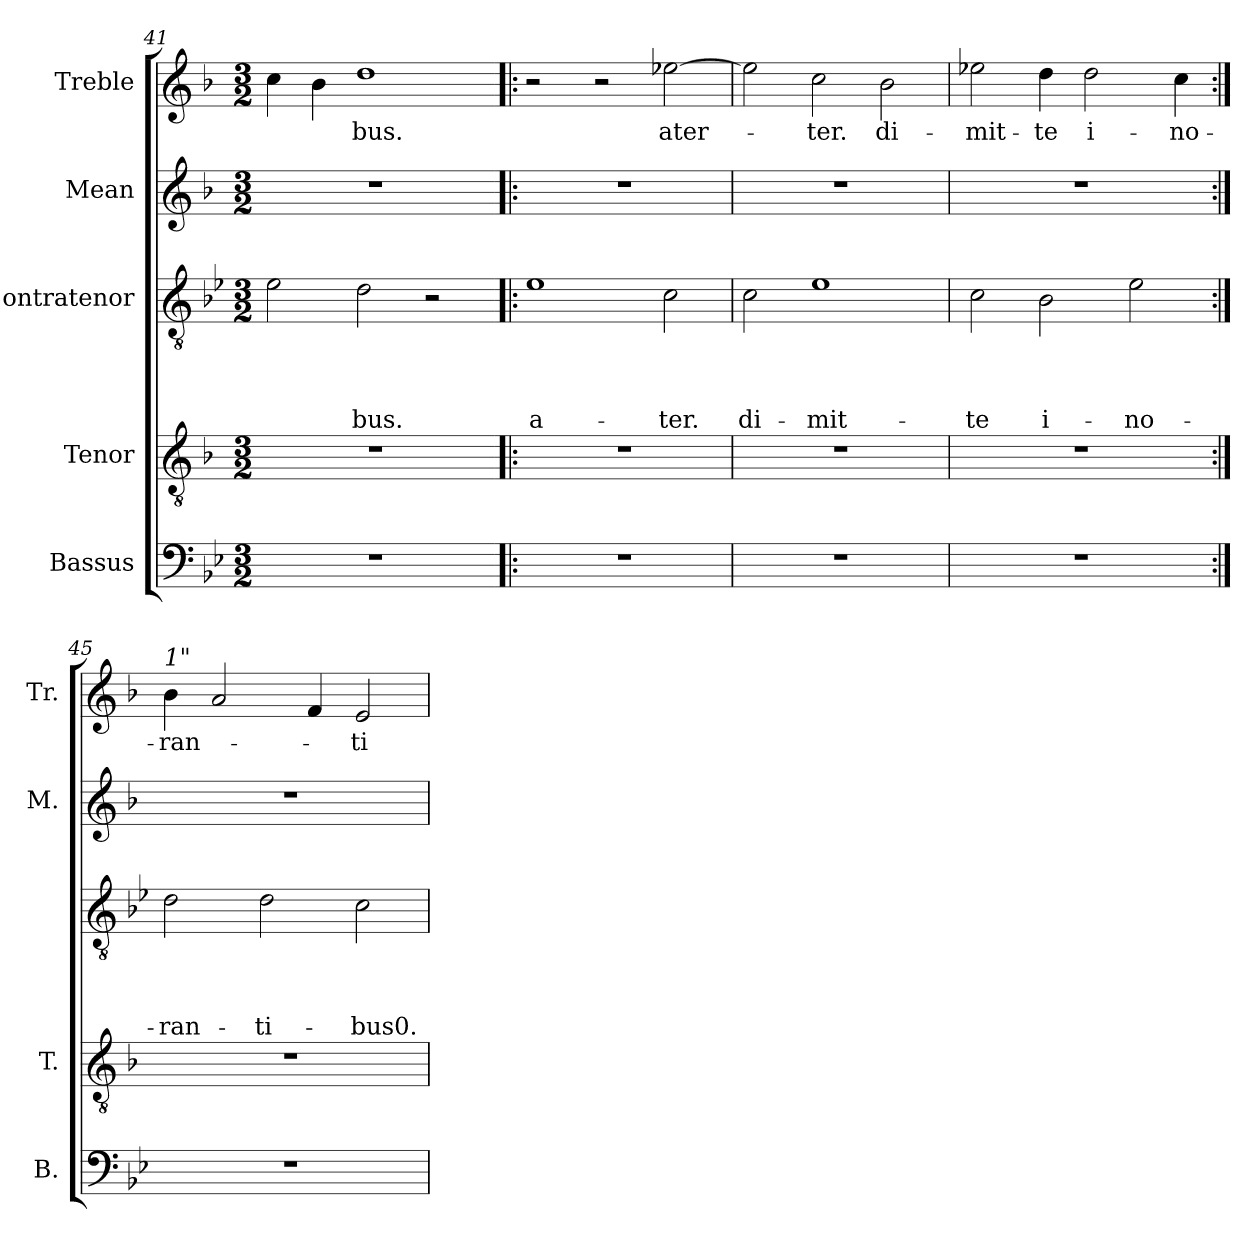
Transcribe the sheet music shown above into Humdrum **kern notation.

**kern	**kern	**kern	**text	**text	**text	**text	**kern	**kern	**text
*part5	*part4	*part3	*part3	*part3	*part3	*part3	*part2	*part1	*part1
*staff5	*staff4	*staff3	*staff3	*staff3	*staff3	*staff3	*staff2	*staff1	*staff1
*I"Bassus	*I"Tenor	*I"'ontratenor	*	*	*	*	*I"Mean	*I"Treble	*
*I'B.	*I'T.	*I''t.	*	*	*	*	*I'M.	*I'Tr.	*
*clefF4	*clefGv2	*clefGv2	*	*	*	*	*clefG2	*clefG2	*
*	*ITrd-3c-5	*	*	*	*	*	*ITrd-3c-5	*ITrd-3c-5	*
*k[b-e-]	*k[b-e-]	*k[b-e-]	*	*	*	*	*k[b-e-]	*k[b-e-]	*
*B-:	*B-:	*B-:	*	*	*	*	*B-:	*B-:	*
*M3/2	*M3/2	*M3/2	*	*	*	*	*M3/2	*M3/2	*
=41	=41	=41	=41	=41	=41	=41	=41	=41	=41
1.r	1.r	2e-\	.	.	.	.	1.r	4ff\	.
.	.	.	.	.	.	.	.	4ee-\	.
!	!	!	!	!	!	!LO:LY:b	!	!	!LO:LY:b
.	.	2d\	.	.	.	-bus.	.	1gg	-bus.
.	.	2r	.	.	.	.	.	.	.
=42!|:	=42!|:	=42!|:	=42!|:	=42!|:	=42!|:	=42!|:	=42!|:	=42!|:	=42!|:
!	!	!	!	!	!	!LO:LY:b	!	!	!
1.r	1.r	1e-	.	.	.	a-	1.r	2r	.
.	.	.	.	.	.	.	.	2r	.
!	!	!	!	!	!	!LO:LY:b	!	!	!LO:LY:b
.	.	2c\	.	.	.	-ter.	.	[>2aa-X>\	ater-
=43	=43	=43	=43	=43	=43	=43	=43	=43	=43
!	!	!	!	!	!	!LO:LY:b	!	!	!
1.r	1.r	2c\	.	.	.	di-	1.r	2aa-\]	.
!	!	!	!	!	!	!LO:LY:b	!	!	!LO:LY:b
.	.	1e-	.	.	.	-mit-	.	2ff\	-ter.
!	!	!	!	!	!	!	!	!	!LO:LY:b
.	.	.	.	.	.	.	.	2ee-\	di-
=44	=44	=44	=44	=44	=44	=44	=44	=44	=44
!	!	!	!	!	!	!LO:LY:b	!	!	!LO:LY:b
1.r	1.r	2c\	.	.	.	-te	1.r	2aa-\	-mit-
!	!	!	!	!	!	!LO:LY:b	!	!	!LO:LY:b
.	.	2B-\	.	.	.	i-	.	4gg\	-te
!	!	!	!	!	!	!	!	!	!LO:LY:b
.	.	.	.	.	.	.	.	2gg\	i-
!	!	!	!	!	!	!LO:LY:b	!	!	!
.	.	2e-\	.	.	.	-no-	.	.	.
!	!	!	!	!	!	!	!	!	!LO:LY:b
.	.	.	.	.	.	.	.	4ff\	-no-
!!LO:LB:g=z
=45:|!	=45:|!	=45:|!	=45:|!	=45:|!	=45:|!	=45:|!	=45:|!	=45:|!	=45:|!
!	!	!	!	!	!	!	!	!LO:TX:a:i:t=1"	!
!	!	!	!	!	!	!LO:LY:b	!	!	!LO:LY:b
1.r	1.r	2d\	.	.	.	-ran-	1.r	4ee-\	-ran-
.	.	.	.	.	.	.	.	2dd/	.
!	!	!	!	!	!	!LO:LY:b	!	!	!
.	.	2d\	.	.	.	-ti-	.	.	.
.	.	.	.	.	.	.	.	4b-/	.
!	!	!	!	!	!	!LO:LY:b	!	!	!LO:LY:b
.	.	2c\	.	.	.	-bus0.	.	2a/	-ti-
=	=	=	=	=	=	=	=	=	=
*-	*-	*-	*-	*-	*-	*-	*-	*-	*-
